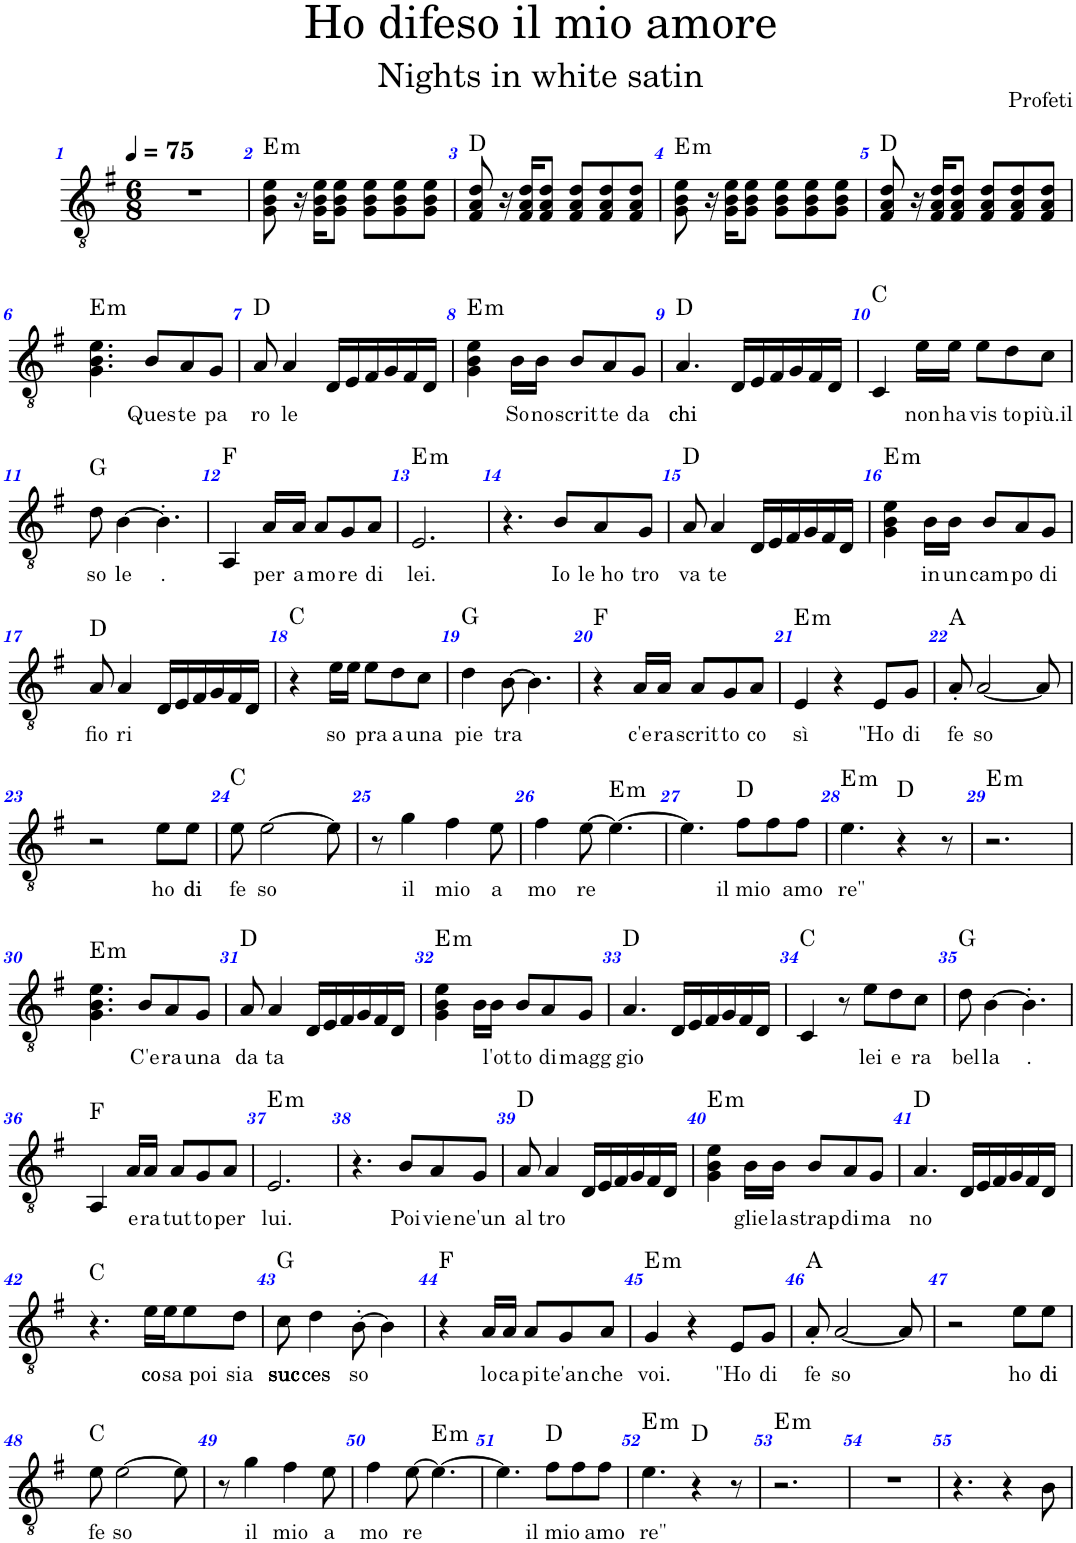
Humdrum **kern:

**kern	**text	**harte
*part1	*part1	*part1
*staff1	*staff1	*
*I"Chitarra acustica, Track 1	*	*
*clefGv2	*	*
*k[f#]	*	*
*M6/8	*	*
*MM75	*	*
=1	=1	=1
2.r	.	.
=2	=2	=2
!	!	!LO:H:kt=m
8G\ 8B\ 8e\	.	E:min
16r	.	.
16G\ 16B\ 16e\KL	.	.
8G\ 8B\ 8e\J	.	.
8G\ 8B\ 8e\L	.	.
8G\ 8B\ 8e\	.	.
8G\ 8B\ 8e\J	.	.
=3	=3	=3
8F#/ 8A/ 8d/	.	D:maj
16r	.	.
16F#/ 16A/ 16d/KL	.	.
8F#/ 8A/ 8d/J	.	.
8F#/ 8A/ 8d/L	.	.
8F#/ 8A/ 8d/	.	.
8F#/ 8A/ 8d/J	.	.
=4	=4	=4
!	!	!LO:H:kt=m
8G\ 8B\ 8e\	.	E:min
16r	.	.
16G\ 16B\ 16e\KL	.	.
8G\ 8B\ 8e\J	.	.
8G\ 8B\ 8e\L	.	.
8G\ 8B\ 8e\	.	.
8G\ 8B\ 8e\J	.	.
=5	=5	=5
8F#/ 8A/ 8d/	.	D:maj
16r	.	.
16F#/ 16A/ 16d/KL	.	.
8F#/ 8A/ 8d/J	.	.
8F#/ 8A/ 8d/L	.	.
8F#/ 8A/ 8d/	.	.
8F#/ 8A/ 8d/J	.	.
!!LO:LB:g=z
=6	=6	=6
!	!	!LO:H:kt=m
4.G\ 4.B\ 4.e\	.	E:min
!	!LO:LY:b	!
8B/L	Ques	.
!	!LO:LY:b	!
8A/	te	.
!	!LO:LY:b	!
8G/J	pa	.
=7	=7	=7
!	!LO:LY:b	!
8A/	ro	D:maj
!	!LO:LY:b	!
4A/	le	.
16D/LL	.	.
16E/	.	.
16F#/	.	.
16G/	.	.
16F#/	.	.
16D/JJ	.	.
=8	=8	=8
!	!	!LO:H:kt=m
4G\ 4B\ 4e\	.	E:min
!	!LO:LY:b	!
16B\LL	So	.
!	!LO:LY:b	!
16B\JJ	no	.
!	!LO:LY:b	!
8B/L	scrit	.
!	!LO:LY:b	!
8A/	te	.
!	!LO:LY:b	!
8G/J	da	.
=9	=9	=9
!	!LO:LY:b	!
4.A/	chi	D:maj
16D/LL	.	.
16E/	.	.
16F#/	.	.
16G/	.	.
16F#/	.	.
16D/JJ	.	.
=10	=10	=10
4C/	.	C:maj
!	!LO:LY:b	!
16e\LL	non	.
!	!LO:LY:b	!
16e\JJ	ha	.
!	!LO:LY:b	!
8e\L	vis	.
!	!LO:LY:b	!
8d\	to	.
!	!LO:LY:b	!
8c\J	più.il	.
!!LO:LB:g=z
=11	=11	=11
!	!LO:LY:b	!
8d\	so	G:maj
!	!LO:LY:b	!
[4B\	le	.
!	!LO:LY:b	!
4.B'\]	.	.
=12	=12	=12
4AA/	.	F:maj
!	!LO:LY:b	!
16A/LL	per	.
!	!LO:LY:b	!
16A/JJ	a	.
!	!LO:LY:b	!
8A/L	mo	.
!	!LO:LY:b	!
8G/	re	.
!	!LO:LY:b	!
8A/J	di	.
=13	=13	=13
!	!LO:LY:b	!LO:H:kt=m
2.E/	lei.	E:min
=14	=14	=14
4.r	.	.
!	!LO:LY:b	!
8B/L	Io	.
!	!LO:LY:b	!
8A/	le ho	.
!	!LO:LY:b	!
8G/J	tro	.
=15	=15	=15
!	!LO:LY:b	!
8A/	va	D:maj
!	!LO:LY:b	!
4A/	te	.
16D/LL	.	.
16E/	.	.
16F#/	.	.
16G/	.	.
16F#/	.	.
16D/JJ	.	.
=16	=16	=16
!	!	!LO:H:kt=m
4G\ 4B\ 4e\	.	E:min
!	!LO:LY:b	!
16B\LL	in	.
!	!LO:LY:b	!
16B\JJ	un	.
!	!LO:LY:b	!
8B/L	cam	.
!	!LO:LY:b	!
8A/	po	.
!	!LO:LY:b	!
8G/J	di	.
!!LO:LB:g=z
=17	=17	=17
!	!LO:LY:b	!
8A/	fio	D:maj
!	!LO:LY:b	!
4A/	ri	.
16D/LL	.	.
16E/	.	.
16F#/	.	.
16G/	.	.
16F#/	.	.
16D/JJ	.	.
=18	=18	=18
4r	.	C:maj
!	!LO:LY:b	!
16e\LL	so	.
16e\JJ	.	.
!	!LO:LY:b	!
8e\L	pra	.
!	!LO:LY:b	!
8d\	a	.
!	!LO:LY:b	!
8c\J	una	.
=19	=19	=19
!	!LO:LY:b	!
4d\	pie	G:maj
!	!LO:LY:b	!
[8B\	tra	.
4.B\]	.	.
=20	=20	=20
4r	.	F:maj
!	!LO:LY:b	!
16A/LL	c'e	.
!	!LO:LY:b	!
16A/JJ	ra	.
!	!LO:LY:b	!
8A/L	scrit	.
!	!LO:LY:b	!
8G/	to	.
!	!LO:LY:b	!
8A/J	co	.
=21	=21	=21
!	!LO:LY:b	!LO:H:kt=m
4E/	sì	E:min
4r	.	.
!	!LO:LY:b	!
8E/L	"Ho	.
!	!LO:LY:b	!
8G/J	di	.
=22	=22	=22
!	!LO:LY:b	!
8A'/	fe	A:maj
!	!LO:LY:b	!
[2A/	so	.
8A/]	.	.
!!LO:LB:g=z
=23	=23	=23
2r	.	.
!	!LO:LY:b	!
8e\L	ho	.
!	!LO:LY:b	!
8e\J	di	.
=24	=24	=24
!	!LO:LY:b	!
8e\	fe	C:maj
!	!LO:LY:b	!
[2e\	so	.
8e\]	.	.
=25	=25	=25
8r	.	.
!	!LO:LY:b	!
4g\	il	.
!	!LO:LY:b	!
4f#\	mio	.
!	!LO:LY:b	!
8e\	a	.
=26	=26	=26
!	!LO:LY:b	!
4f#\	mo	.
!	!LO:LY:b	!
[8e\	re	.
!	!	!LO:H:kt=m
4.e\_	.	E:min
=27	=27	=27
4.e\]	.	.
!	!LO:LY:b	!
8f#\L	il mio	D:maj
8f#\	.	.
!	!LO:LY:b	!
8f#\J	amo	.
=28	=28	=28
!	!LO:LY:b	!LO:H:kt=m
4.e\	re"	E:min
4r	.	D:maj
8r	.	.
=29	=29	=29
!	!	!LO:H:kt=m
2.r	.	E:min
!!LO:LB:g=z
=30	=30	=30
!	!	!LO:H:kt=m
4.G\ 4.B\ 4.e\	.	E:min
!	!LO:LY:b	!
8B/L	C'e	.
!	!LO:LY:b	!
8A/	ra	.
!	!LO:LY:b	!
8G/J	una	.
=31	=31	=31
!	!LO:LY:b	!
8A/	da	D:maj
!	!LO:LY:b	!
4A/	ta	.
16D/LL	.	.
16E/	.	.
16F#/	.	.
16G/	.	.
16F#/	.	.
16D/JJ	.	.
=32	=32	=32
!	!	!LO:H:kt=m
4G\ 4B\ 4e\	.	E:min
16B\LL	.	.
!	!LO:LY:b	!
16B\JJ	l'ot	.
!	!LO:LY:b	!
8B/L	to	.
!	!LO:LY:b	!
8A/	di	.
!	!LO:LY:b	!
8G/J	magg	.
=33	=33	=33
!	!LO:LY:b	!
4.A/	gio	D:maj
16D/LL	.	.
16E/	.	.
16F#/	.	.
16G/	.	.
16F#/	.	.
16D/JJ	.	.
=34	=34	=34
4C/	.	C:maj
8r	.	.
!	!LO:LY:b	!
8e\L	lei	.
!	!LO:LY:b	!
8d\	e	.
!	!LO:LY:b	!
8c\J	ra	.
=35	=35	=35
!	!LO:LY:b	!
8d\	bel	G:maj
!	!LO:LY:b	!
[4B\	la	.
!	!LO:LY:b	!
4.B'\]	.	.
!!LO:LB:g=z
=36	=36	=36
4AA/	.	F:maj
!	!LO:LY:b	!
16A/LL	e	.
!	!LO:LY:b	!
16A/JJ	ra	.
!	!LO:LY:b	!
8A/L	tut	.
!	!LO:LY:b	!
8G/	to	.
!	!LO:LY:b	!
8A/J	per	.
=37	=37	=37
!	!LO:LY:b	!LO:H:kt=m
2.E/	lui.	E:min
=38	=38	=38
4.r	.	.
!	!LO:LY:b	!
8B/L	Poi	.
!	!LO:LY:b	!
8A/	vie	.
!	!LO:LY:b	!
8G/J	ne'un	.
=39	=39	=39
!	!LO:LY:b	!
8A/	al	D:maj
!	!LO:LY:b	!
4A/	tro	.
16D/LL	.	.
16E/	.	.
16F#/	.	.
16G/	.	.
16F#/	.	.
16D/JJ	.	.
=40	=40	=40
!	!	!LO:H:kt=m
4G\ 4B\ 4e\	.	E:min
!	!LO:LY:b	!
16B\LL	glie	.
!	!LO:LY:b	!
16B\JJ	la	.
!	!LO:LY:b	!
8B/L	strap	.
!	!LO:LY:b	!
8A/	di	.
!	!LO:LY:b	!
8G/J	ma	.
=41	=41	=41
!	!LO:LY:b	!
4.A/	no	D:maj
16D/LL	.	.
16E/	.	.
16F#/	.	.
16G/	.	.
16F#/	.	.
16D/JJ	.	.
!!LO:LB:g=z
=42	=42	=42
4.r	.	C:maj
!	!LO:LY:b	!
16e\LL	co	.
16e\J	.	.
!	!LO:LY:b	!
8e\	sa poi	.
!	!LO:LY:b	!
8d\J	sia	.
=43	=43	=43
!	!LO:LY:b	!
8c\	suc	G:maj
!	!LO:LY:b	!
4d\	ces	.
!	!LO:LY:b	!
[8B'\	so	.
4B\]	.	.
=44	=44	=44
4r	.	F:maj
!	!LO:LY:b	!
16A/LL	lo	.
!	!LO:LY:b	!
16A/JJ	ca	.
!	!LO:LY:b	!
8A/L	pi	.
!	!LO:LY:b	!
8G/	te'an	.
!	!LO:LY:b	!
8A/J	che	.
=45	=45	=45
!	!LO:LY:b	!LO:H:kt=m
4G/	voi.	E:min
4r	.	.
!	!LO:LY:b	!
8E/L	"Ho	.
!	!LO:LY:b	!
8G/J	di	.
=46	=46	=46
!	!LO:LY:b	!
8A'/	fe	A:maj
!	!LO:LY:b	!
[2A/	so	.
8A/]	.	.
=47	=47	=47
2r	.	.
!	!LO:LY:b	!
8e\L	ho	.
!	!LO:LY:b	!
8e\J	di	.
!!LO:LB:g=z
=48	=48	=48
!	!LO:LY:b	!
8e\	fe	C:maj
!	!LO:LY:b	!
[2e\	so	.
8e\]	.	.
=49	=49	=49
8r	.	.
!	!LO:LY:b	!
4g\	il	.
!	!LO:LY:b	!
4f#\	mio	.
!	!LO:LY:b	!
8e\	a	.
=50	=50	=50
!	!LO:LY:b	!
4f#\	mo	.
!	!LO:LY:b	!
[8e\	re	.
!	!	!LO:H:kt=m
4.e\_	.	E:min
=51	=51	=51
4.e\]	.	.
!	!LO:LY:b	!
8f#\L	il mio	D:maj
8f#\	.	.
!	!LO:LY:b	!
8f#\J	amo	.
=52	=52	=52
!	!LO:LY:b	!LO:H:kt=m
4.e\	re"	E:min
4r	.	D:maj
8r	.	.
=53	=53	=53
!	!	!LO:H:kt=m
2.r	.	E:min
=54	=54	=54
2.r	.	.
=55	=55	=55
4.r	.	.
4r	.	.
8B\	.	.
=	=	=
*-	*-	*-
